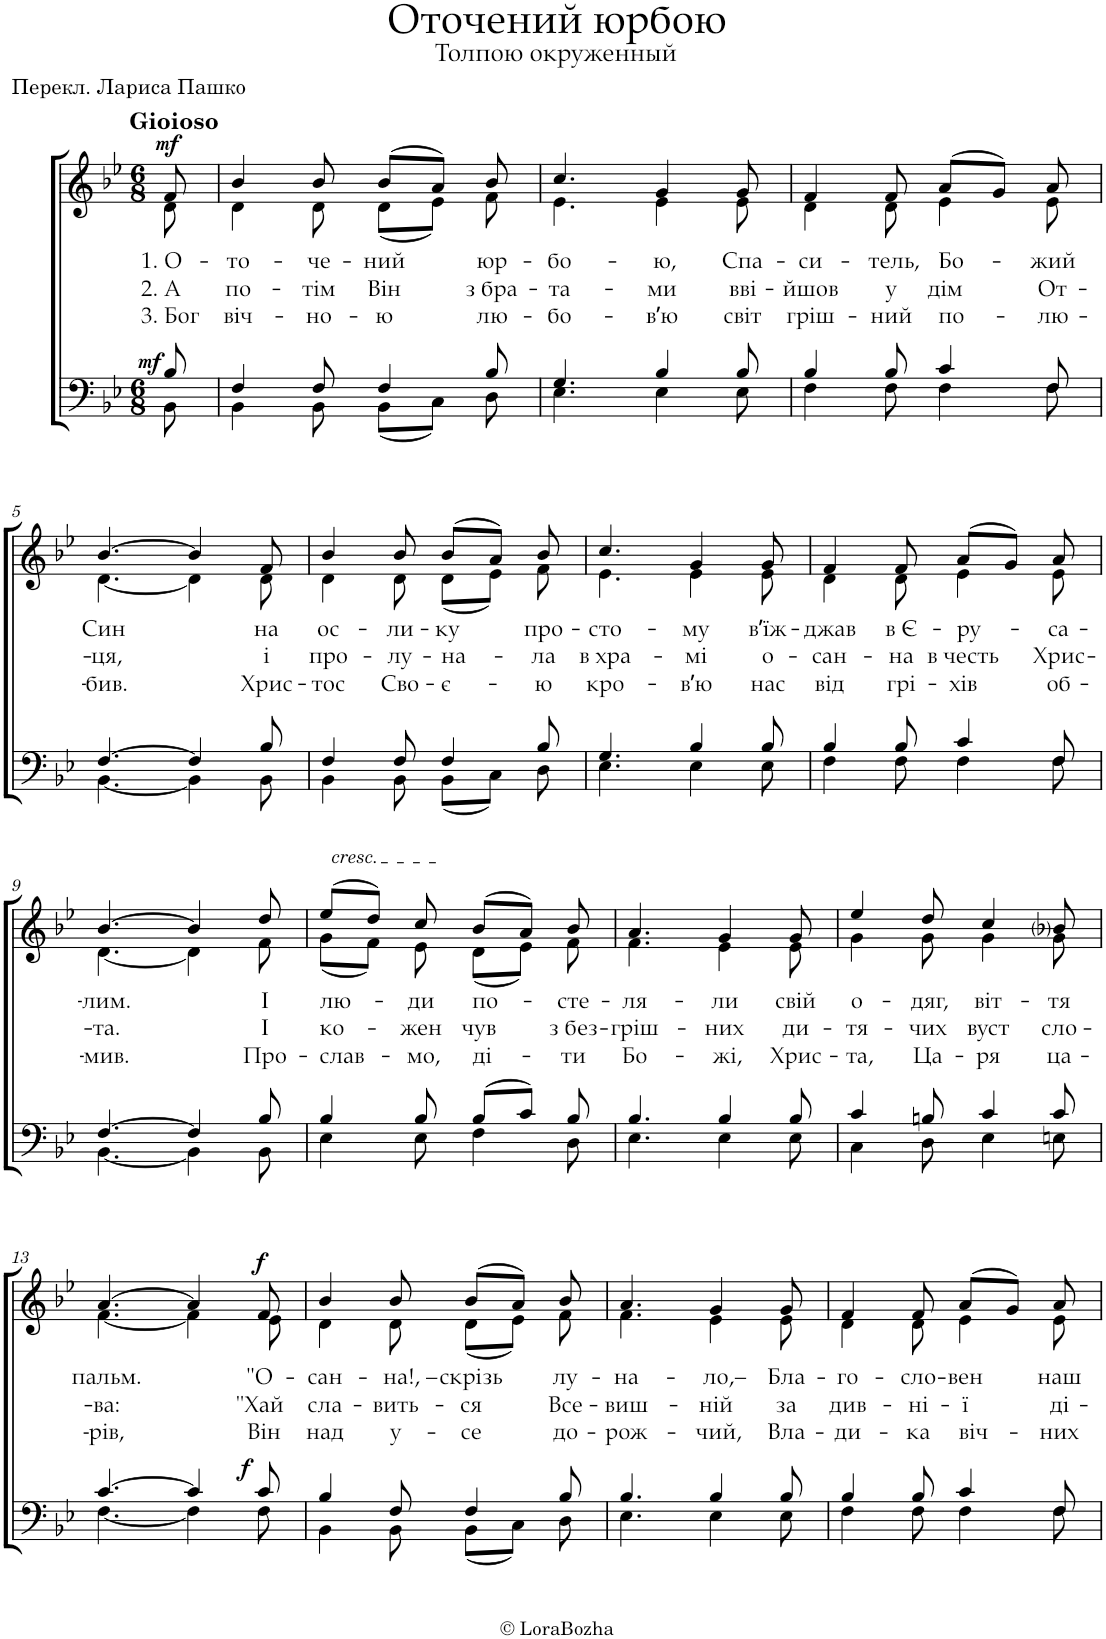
**kern	**dynam	**kern	**text	**text	**text	**dynam
*part2	*part2	*part1	*part1	*part1	*part1	*part1
*staff2	*staff2	*staff1	*staff1	*staff1	*staff1	*staff1
*I"Voice	*	*I"Voice	*	*	*	*
*I'V	*	*I'V	*	*	*	*
*clefF4	*	*clefG2	*	*	*	*
*k[b-e-]	*	*k[b-e-]	*	*	*	*
*M6/8	*	*M6/8	*	*	*	*
=1	=1	=1	=1	=1	=1	=1
*^	*	*	*	*	*	*
!	!	!	!LO:TX:a:B:t=Gioioso	!	!	!	!
!	!	!LO:DY:a	!	!LO:LY:b	!LO:LY:b	!LO:LY:b	!LO:DY:a
*	*	*	*^	*	*	*	*
8B-/	8BB-\	mf	8f/	8d\	1. О-	2. А	3. Бог	mf
=2	=2	=2	=2	=2	=2	=2	=2	=2
!	!	!	!	!	!LO:LY:b	!LO:LY:b	!LO:LY:b	!
4F/	4BB-\	.	4b-/	4d\	-то-	по-	віч-	.
!	!	!	!	!	!LO:LY:b	!LO:LY:b	!LO:LY:b	!
8F/	8BB-\	.	8b-/	8d\	-че-	-тім	-но-	.
!	!	!	!	!	!LO:LY:b	!LO:LY:b	!LO:LY:b	!
4F/	(<8BB-\L	.	(>8b-/L	(<8d\L	-ний	Він	-ю	.
.	8C\J)	.	8a/J)	8e-\J)	.	.	.	.
!	!	!	!	!	!LO:LY:b	!LO:LY:b	!LO:LY:b	!
8B-/	8D\	.	8b-/	8f\	юр-	з бра-	лю-	.
=3	=3	=3	=3	=3	=3	=3	=3	=3
!	!	!	!	!	!LO:LY:b	!LO:LY:b	!LO:LY:b	!
4.G/	4.E-\	.	4.cc/	4.e-\	-бо-	-та-	-бо-	.
!	!	!	!	!	!LO:LY:b	!LO:LY:b	!LO:LY:b	!
4B-/	4E-\	.	4g/	4e-\	-ю,	-ми	-вʼю	.
!	!	!	!	!	!LO:LY:b	!LO:LY:b	!LO:LY:b	!
8B-/	8E-\	.	8g/	8e-\	Спа-	вві-	світ	.
=4	=4	=4	=4	=4	=4	=4	=4	=4
!	!	!	!	!	!LO:LY:b	!LO:LY:b	!LO:LY:b	!
4B-/	4F\	.	4f/	4d\	-си-	-йшов	гріш-	.
!	!	!	!	!	!LO:LY:b	!LO:LY:b	!LO:LY:b	!
8B-/	8F\	.	8f/	8d\	-тель,	у	-ний	.
!	!	!	!	!	!LO:LY:b	!LO:LY:b	!LO:LY:b	!
4c/	4F\	.	(>8a/L	4e-\	Бо-	дім	по-	.
.	.	.	8g/J)	.	.	.	.	.
!	!	!	!	!	!LO:LY:b	!LO:LY:b	!LO:LY:b	!
8F/	8F\	.	8a/	8e-\	-жий	От-	-лю-	.
!!LO:LB:g=z	!!
=5	=5	=5	=5	=5	=5	=5	=5	=5
!	!	!	!	!	!LO:LY:b	!LO:LY:b	!LO:LY:b	!
[>4.F/	[<4.BB-\	.	[>4.b-/	[<4.d\	Син	-ця,	-бив.	.
4F/]	4BB-\]	.	4b-/]	4d\]	.	.	.	.
!	!	!	!	!	!LO:LY:b	!LO:LY:b	!LO:LY:b	!
8B-/	8BB-\	.	8f/	8d\	на	і	Хрис-	.
=6	=6	=6	=6	=6	=6	=6	=6	=6
!	!	!	!	!	!LO:LY:b	!LO:LY:b	!LO:LY:b	!
4F/	4BB-\	.	4b-/	4d\	ос-	про-	-тос	.
!	!	!	!	!	!LO:LY:b	!LO:LY:b	!LO:LY:b	!
8F/	8BB-\	.	8b-/	8d\	-ли-	-лу-	Сво-	.
!	!	!	!	!	!LO:LY:b	!LO:LY:b	!LO:LY:b	!
4F/	(<8BB-\L	.	(>8b-/L	(<8d\L	-ку	-на-	-є-	.
.	8C\J)	.	8a/J)	8e-\J)	.	.	.	.
!	!	!	!	!	!LO:LY:b	!LO:LY:b	!LO:LY:b	!
8B-/	8D\	.	8b-/	8f\	про-	-ла	-ю	.
=7	=7	=7	=7	=7	=7	=7	=7	=7
!	!	!	!	!	!LO:LY:b	!LO:LY:b	!LO:LY:b	!
4.G/	4.E-\	.	4.cc/	4.e-\	-сто-	в хра-	кро-	.
!	!	!	!	!	!LO:LY:b	!LO:LY:b	!LO:LY:b	!
4B-/	4E-\	.	4g/	4e-\	-му	-мі	-вʼю	.
!	!	!	!	!	!LO:LY:b	!LO:LY:b	!LO:LY:b	!
8B-/	8E-\	.	8g/	8e-\	вʼїж-	о-	нас	.
=8	=8	=8	=8	=8	=8	=8	=8	=8
!	!	!	!	!	!LO:LY:b	!LO:LY:b	!LO:LY:b	!
4B-/	4F\	.	4f/	4d\	-джав	-сан-	від	.
!	!	!	!	!	!LO:LY:b	!LO:LY:b	!LO:LY:b	!
8B-/	8F\	.	8f/	8d\	в Є-	-на	грі-	.
!	!	!	!	!	!LO:LY:b	!LO:LY:b	!LO:LY:b	!
4c/	4F\	.	(>8a/L	4e-\	-ру-	в честь	-хів	.
.	.	.	8g/J)	.	.	.	.	.
!	!	!	!	!	!LO:LY:b	!LO:LY:b	!LO:LY:b	!
8F/	8F\	.	8a/	8e-\	-са-	Хрис-	об-	.
!!LO:LB:g=z	!!
=9	=9	=9	=9	=9	=9	=9	=9	=9
!	!	!	!	!	!LO:LY:b	!LO:LY:b	!LO:LY:b	!
[>4.F/	[<4.BB-\	.	[>4.b-/	[<4.d\	-лим.	-та.	-мив.	.
4F/]	4BB-\]	.	4b-/]	4d\]	.	.	.	.
!	!	!	!	!	!LO:LY:b	!LO:LY:b	!LO:LY:b	!
8B-/	8BB-\	.	8dd/	8f\	І	І	Про-	.
=10	=10	=10	=10	=10	=10	=10	=10	=10
!	!	!	!LO:TX:a:i:t=cresc.	!	!	!	!	!
!	!	!	!	!	!LO:LY:b	!LO:LY:b	!LO:LY:b	!
4B-/	4E-\	.	(>8ee-/L	(<8g\L	лю-	ко-	-слав-	.
.	.	.	8dd/J)	8f\J)	.	.	.	.
!	!	!	!	!	!LO:LY:b	!LO:LY:b	!LO:LY:b	!
8B-/	8E-\	.	8cc/	8e-\	-ди	-жен	-мо,	.
!	!	!	!	!	!LO:LY:b	!LO:LY:b	!LO:LY:b	!
(>8B-/L	4F\	.	(>8b-/L	(<8d\L	по-	чув	ді-	.
8c/J)	.	.	8a/J)	8e-\J)	.	.	.	.
!	!	!	!	!	!LO:LY:b	!LO:LY:b	!LO:LY:b	!
8B-/	8D\	.	8b-/	8f\	-сте-	з без-	-ти	.
=11	=11	=11	=11	=11	=11	=11	=11	=11
!	!	!	!	!	!LO:LY:b	!LO:LY:b	!LO:LY:b	!
4.B-/	4.E-\	.	4.a/	4.f\	-ля-	-гріш-	Бо-	.
!	!	!	!	!	!LO:LY:b	!LO:LY:b	!LO:LY:b	!
4B-/	4E-\	.	4g/	4e-\	-ли	-них	-жі,	.
!	!	!	!	!	!LO:LY:b	!LO:LY:b	!LO:LY:b	!
8B-/	8E-\	.	8g/	8e-\	свій	ди-	Хрис-	.
=12	=12	=12	=12	=12	=12	=12	=12	=12
!	!	!	!	!	!LO:LY:b	!LO:LY:b	!LO:LY:b	!
4c/	4C\	.	4ee-/	4g\	о-	-тя-	-та,	.
!	!	!	!	!	!LO:LY:b	!LO:LY:b	!LO:LY:b	!
8Bn/	8D\	.	8dd/	8g\	-дяг,	-чих	Ца-	.
!	!	!	!	!	!LO:LY:b	!LO:LY:b	!LO:LY:b	!
4c/	4E-\	.	4cc/	4g\	віт-	вуст	-ря	.
!	!	!	!	!	!LO:LY:b	!LO:LY:b	!LO:LY:b	!
8c/	8En\	.	8b-i/	8g\	-тя	сло-	ца-	.
!!LO:LB:g=z	!!
=13	=13	=13	=13	=13	=13	=13	=13	=13
!	!	!	!	!	!LO:LY:b	!LO:LY:b	!LO:LY:b	!
[>4.c/	[<4.F\	.	[>4.a/	[<4.f\	пальм.	-ва:	-рів,	.
4c/]	4F\]	.	4a/]	4f\]	.	.	.	.
!	!	!LO:DY:a	!	!	!LO:LY:b	!LO:LY:b	!LO:LY:b	!LO:DY:a
8c/	8F\	f	8f/	8e-\	"О-	"Хай	Він	f
=14	=14	=14	=14	=14	=14	=14	=14	=14
!	!	!	!	!	!LO:LY:b	!LO:LY:b	!LO:LY:b	!
4B-/	4BB-\	.	4b-/	4d\	-сан-	сла-	над	.
!	!	!	!	!	!LO:LY:b	!LO:LY:b	!LO:LY:b	!
8F/	8BB-\	.	8b-/	8d\	-на!, –	-вить-	у-	.
!	!	!	!	!	!LO:LY:b	!LO:LY:b	!LO:LY:b	!
4F/	(<8BB-\L	.	(>8b-/L	(<8d\L	скрізь	-ся	-се	.
.	8C\J)	.	8a/J)	8e-\J)	.	.	.	.
!	!	!	!	!	!LO:LY:b	!LO:LY:b	!LO:LY:b	!
8B-/	8D\	.	8b-/	8f\	лу-	Все-	до-	.
=15	=15	=15	=15	=15	=15	=15	=15	=15
!	!	!	!	!	!LO:LY:b	!LO:LY:b	!LO:LY:b	!
4.B-/	4.E-\	.	4.a/	4.f\	-на-	-виш-	-рож-	.
!	!	!	!	!	!LO:LY:b	!LO:LY:b	!LO:LY:b	!
4B-/	4E-\	.	4g/	4e-\	-ло,–	-ній	-чий,	.
!	!	!	!	!	!LO:LY:b	!LO:LY:b	!LO:LY:b	!
8B-/	8E-\	.	8g/	8e-\	Бла-	за	Вла-	.
=16	=16	=16	=16	=16	=16	=16	=16	=16
!	!	!	!	!	!LO:LY:b	!LO:LY:b	!LO:LY:b	!
4B-/	4F\	.	4f/	4d\	-го-	див-	-ди-	.
!	!	!	!	!	!LO:LY:b	!LO:LY:b	!LO:LY:b	!
8B-/	8F\	.	8f/	8d\	-сло-	-ні-	-ка	.
!	!	!	!	!	!LO:LY:b	!LO:LY:b	!LO:LY:b	!
4c/	4F\	.	(>8a/L	4e-\	-вен	-ї	віч-	.
.	.	.	8g/J)	.	.	.	.	.
!	!	!	!	!	!LO:LY:b	!LO:LY:b	!LO:LY:b	!
8F/	8F\	.	8a/	8e-\	наш	ді-	-них	.
*v	*v	*	*	*	*	*	*	*
*	*	*v	*v	*	*	*	*
=	=	=	=	=	=	=
*-	*-	*-	*-	*-	*-	*-
